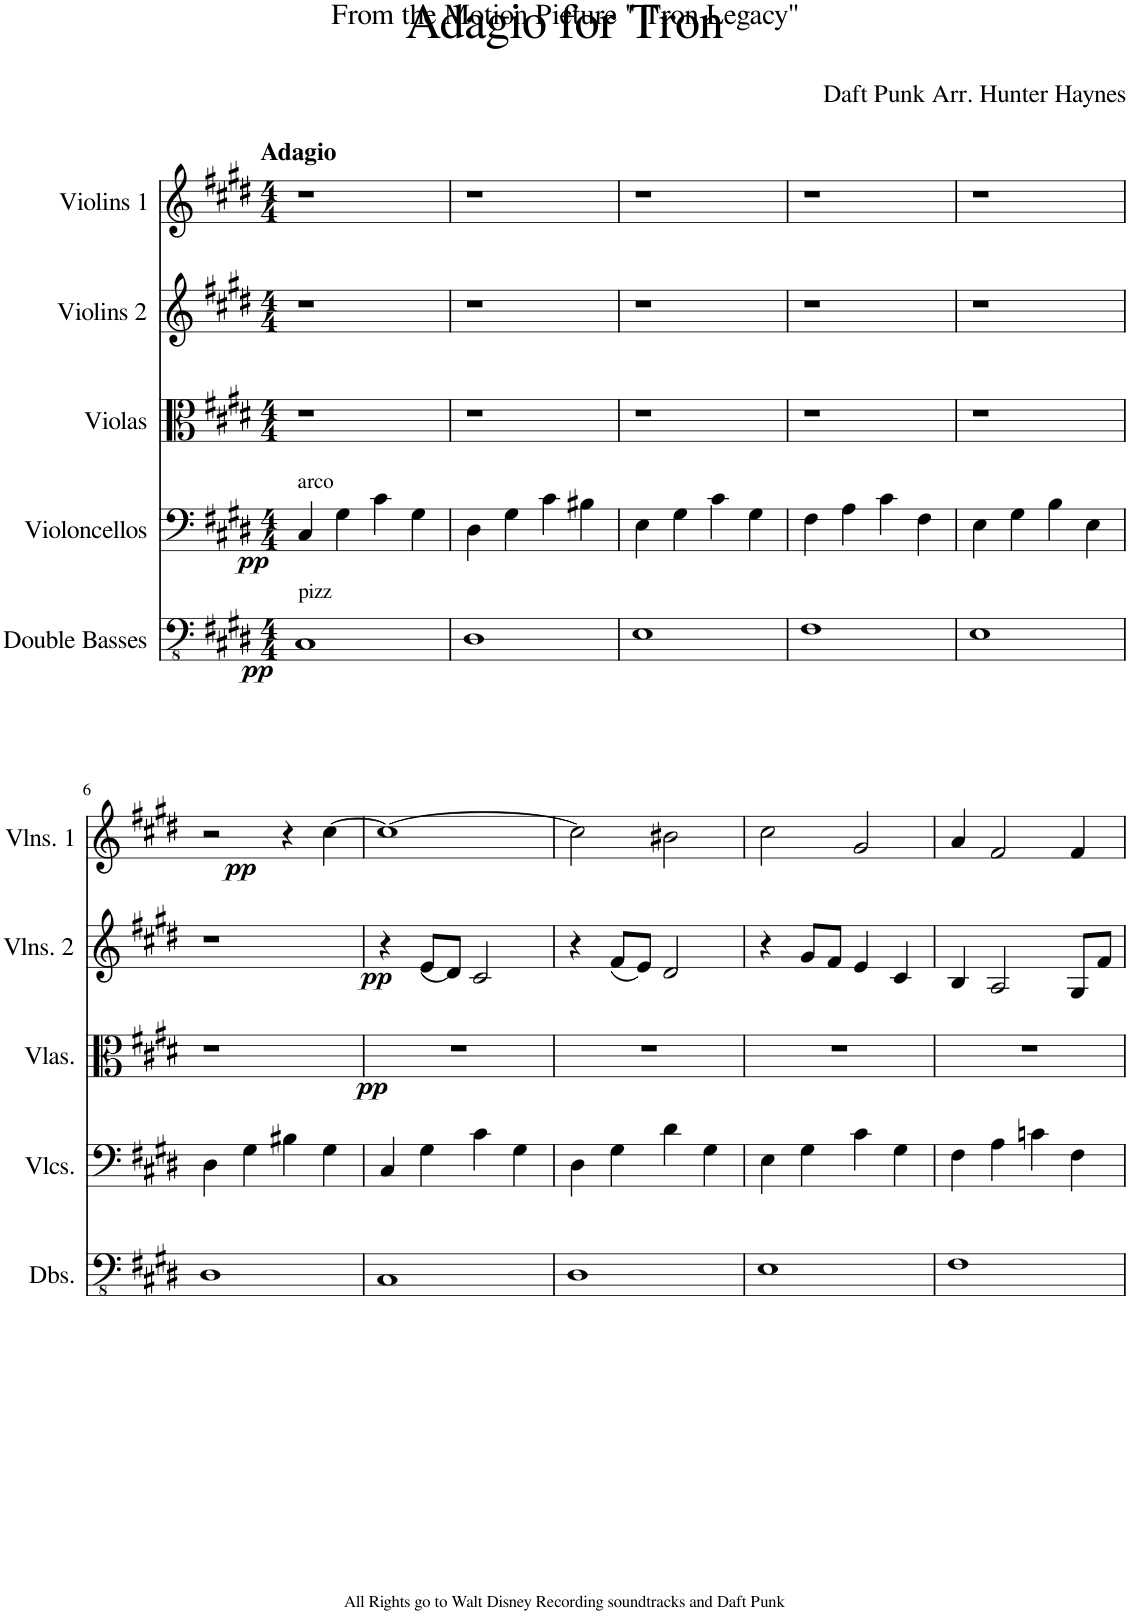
**kern	**dynam	**kern	**dynam	**kern	**dynam	**kern	**dynam	**kern	**dynam
*part5	*part5	*part4	*part4	*part3	*part3	*part2	*part2	*part1	*part1
*staff5	*staff5	*staff4	*staff4	*staff3	*staff3	*staff2	*staff2	*staff1	*staff1
*I"Double Basses	*	*I"Violoncellos	*	*I"Violas	*	*I"Violins 2	*	*I"Violins 1	*
*I'Dbs.	*	*I'Vlcs.	*	*I'Vlas.	*	*I'Vlns. 2	*	*I'Vlns. 1	*
*clefFv4	*	*clefF4	*	*clefC3	*	*clefG2	*	*clefG2	*
*k[f#c#g#d#]	*	*k[f#c#g#d#]	*	*k[f#c#g#d#]	*	*k[f#c#g#d#]	*	*k[f#c#g#d#]	*
*M4/4	*	*M4/4	*	*M4/4	*	*M4/4	*	*M4/4	*
=1	=1	=1	=1	=1	=1	=1	=1	=1	=1
!	!	!	!	!	!	!	!	!LO:TX:a:B:t=Adagio	!
!	!	!LO:TX:a:t=arco	!	!	!	!	!	!	!
!LO:TX:a:t=pizz	!	!	!	!	!	!	!	!	!
!	!LO:DY:b	!	!LO:DY:b	!	!	!	!	!	!
1CC#	pp	4C#/	pp	1r	.	1r	.	1r	.
.	.	4G#\	.	.	.	.	.	.	.
.	.	4c#\	.	.	.	.	.	.	.
.	.	4G#\	.	.	.	.	.	.	.
=2	=2	=2	=2	=2	=2	=2	=2	=2	=2
1DD#	.	4D#\	.	1r	.	1r	.	1r	.
.	.	4G#\	.	.	.	.	.	.	.
.	.	4c#\	.	.	.	.	.	.	.
.	.	4B#X\	.	.	.	.	.	.	.
=3	=3	=3	=3	=3	=3	=3	=3	=3	=3
1EE	.	4E\	.	1r	.	1r	.	1r	.
.	.	4G#\	.	.	.	.	.	.	.
.	.	4c#\	.	.	.	.	.	.	.
.	.	4G#\	.	.	.	.	.	.	.
=4	=4	=4	=4	=4	=4	=4	=4	=4	=4
1FF#	.	4F#\	.	1r	.	1r	.	1r	.
.	.	4A\	.	.	.	.	.	.	.
.	.	4c#\	.	.	.	.	.	.	.
.	.	4F#\	.	.	.	.	.	.	.
=5	=5	=5	=5	=5	=5	=5	=5	=5	=5
1EE	.	4E\	.	1r	.	1r	.	1r	.
.	.	4G#\	.	.	.	.	.	.	.
.	.	4B\	.	.	.	.	.	.	.
.	.	4E\	.	.	.	.	.	.	.
!!LO:LB:g=z
=6	=6	=6	=6	=6	=6	=6	=6	=6	=6
!	!	!	!	!	!	!	!	!	!LO:DY:b
1DD#	.	4D#\	.	1r	.	1r	.	2r	pp
.	.	4G#\	.	.	.	.	.	.	.
.	.	4B#X\	.	.	.	.	.	4r	.
.	.	4G#\	.	.	.	.	.	[4cc#\	.
=7	=7	=7	=7	=7	=7	=7	=7	=7	=7
!	!	!	!	!	!LO:DY:b	!	!LO:DY:b	!	!
1CC#	.	4C#/	.	1r	pp	4r	pp	1cc#_	.
.	.	4G#\	.	.	.	(8e/L	.	.	.
.	.	.	.	.	.	8d#/J)	.	.	.
.	.	4c#\	.	.	.	2c#/	.	.	.
.	.	4G#\	.	.	.	.	.	.	.
=8	=8	=8	=8	=8	=8	=8	=8	=8	=8
1DD#	.	4D#\	.	1r	.	4r	.	2cc#\]	.
.	.	4G#\	.	.	.	(8f#/L	.	.	.
.	.	.	.	.	.	8e/J)	.	.	.
.	.	4d#\	.	.	.	2d#/	.	2b#X\	.
.	.	4G#\	.	.	.	.	.	.	.
=9	=9	=9	=9	=9	=9	=9	=9	=9	=9
1EE	.	4E\	.	1r	.	4r	.	2cc#\	.
.	.	4G#\	.	.	.	8g#/L	.	.	.
.	.	.	.	.	.	8f#/J	.	.	.
.	.	4c#\	.	.	.	4e/	.	2g#/	.
.	.	4G#\	.	.	.	4c#/	.	.	.
=10	=10	=10	=10	=10	=10	=10	=10	=10	=10
1FF#	.	4F#\	.	1r	.	4B/	.	4a/	.
.	.	4A\	.	.	.	2A/	.	2f#/	.
.	.	4cn\	.	.	.	.	.	.	.
.	.	4F#\	.	.	.	8G#/L	.	4f#/	.
.	.	.	.	.	.	8f#/J	.	.	.
=	=	=	=	=	=	=	=	=	=
*-	*-	*-	*-	*-	*-	*-	*-	*-	*-
